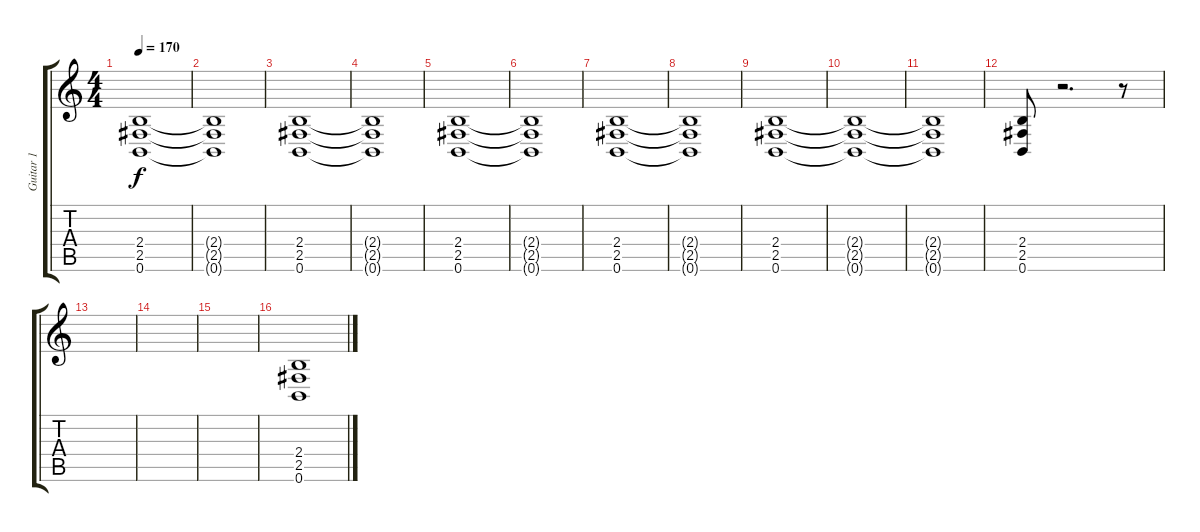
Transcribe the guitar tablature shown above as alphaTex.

\track ("Guitar 1" "Guitar 1") {instrument distortionguitar}
\staff {score tabs}
\tuning (B3 Gb3 D3 A2 E2 B1) {hide}
\ts (4 4)
\tempo 170
\clef g2
\ks c
(2.4 2.5 0.6).1{dy f} |
(2.4{t} 2.5{t} 0.6{t}).1 |
(2.4 2.5 0.6).1 |
(2.4{t} 2.5{t} 0.6{t}).1 |
(2.4 2.5 0.6).1 |
(2.4{t} 2.5{t} 0.6{t}).1 |
(2.4 2.5 0.6).1 |
(2.4{t} 2.5{t} 0.6{t}).1 |
(2.4 2.5 0.6).1 |
(2.4{t} 2.5{t} 0.6{t}).1 |
(2.4{t} 2.5{t} 0.6{t}).1 |
(2.4 2.5 0.6).8 r.2{d} r.8 |
|
|
|
(2.4 2.5 0.6).1
